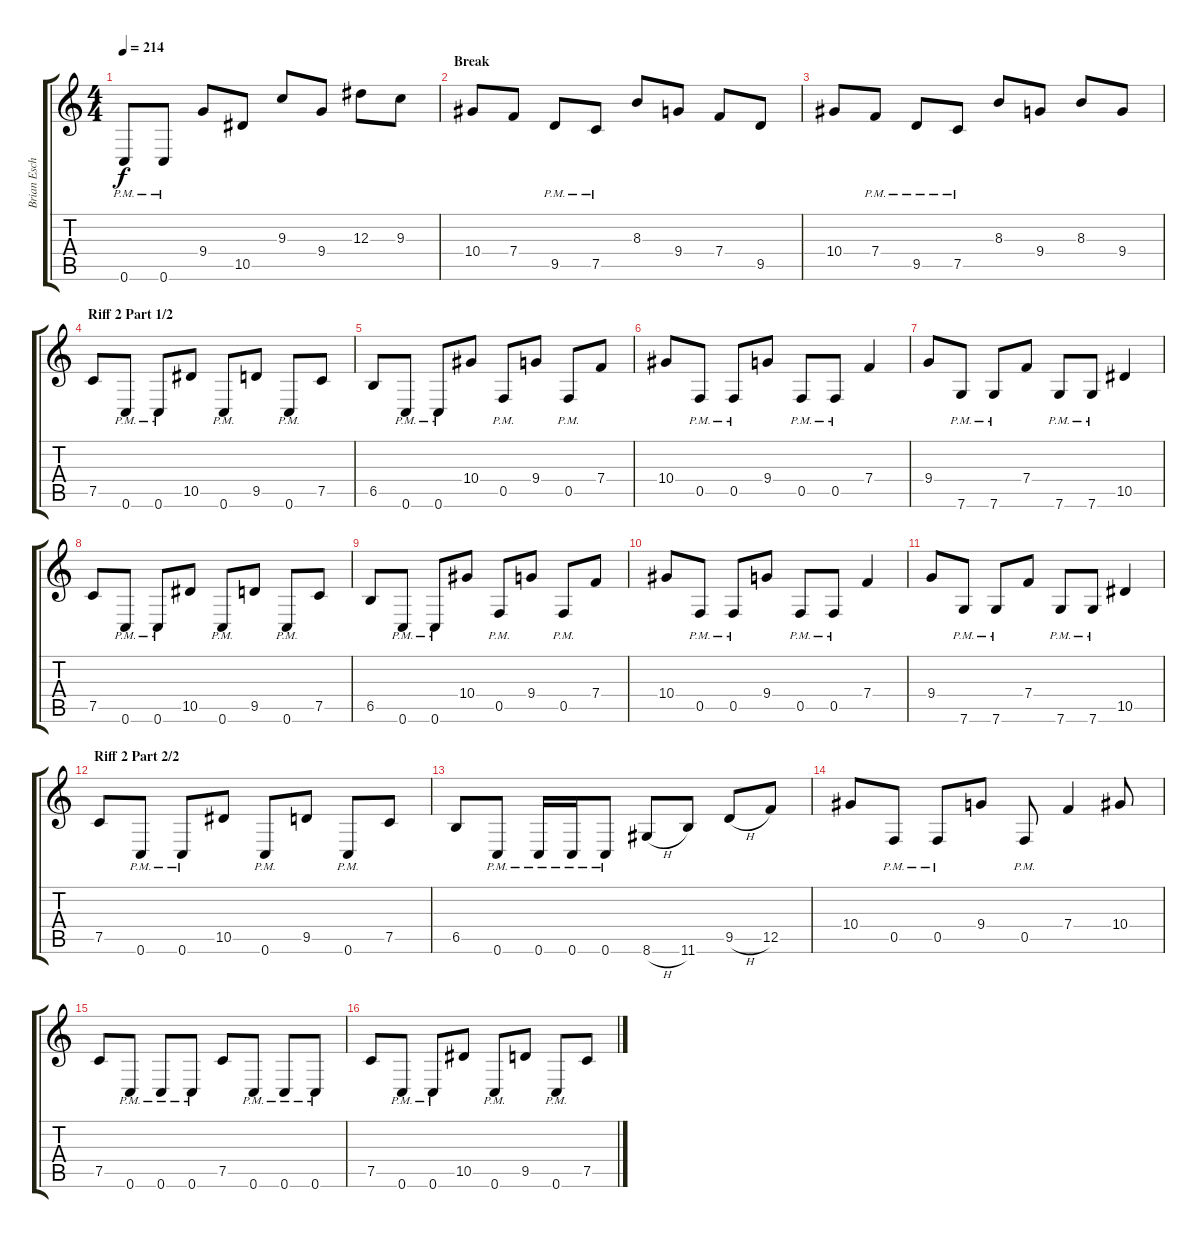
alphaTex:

\track ("Brian Eschbach (Guitar)" "Brian Esch") {instrument distortionguitar}
\staff {score tabs}
\tuning (C4 G3 Eb3 Bb2 F2 C2) {hide}
\ts (4 4)
\tempo 214
\clef g2
\ks c
0.6{pm}.8{dy f} 0.6{pm}.8 9.4.8 10.5.8 9.3.8 9.4.8 12.3.8 9.3.8 |
\section ("" "Break")
10.4.8 7.4.8 9.5{pm}.8 7.5{pm}.8 8.3.8 9.4.8 7.4.8 9.5.8 |
10.4.8 7.4{pm}.8 9.5{pm}.8 7.5{pm}.8 8.3.8 9.4.8 8.3.8 9.4.8 |
\section ("" "Riff 2 Part 1/2")
7.5.8 0.6{pm}.8 0.6{pm}.8 10.5.8 0.6{pm}.8 9.5.8 0.6{pm}.8 7.5.8 |
6.5.8 0.6{pm}.8 0.6{pm}.8 10.4.8 0.5{pm}.8 9.4.8 0.5{pm}.8 7.4.8 |
10.4.8 0.5{pm}.8 0.5{pm}.8 9.4.8 0.5{pm}.8 0.5{pm}.8 7.4.4 |
9.4.8 7.6{pm}.8 7.6{pm}.8 7.4.8 7.6{pm}.8 7.6{pm}.8 10.5.4 |
7.5.8 0.6{pm}.8 0.6{pm}.8 10.5.8 0.6{pm}.8 9.5.8 0.6{pm}.8 7.5.8 |
6.5.8 0.6{pm}.8 0.6{pm}.8 10.4.8 0.5{pm}.8 9.4.8 0.5{pm}.8 7.4.8 |
10.4.8 0.5{pm}.8 0.5{pm}.8 9.4.8 0.5{pm}.8 0.5{pm}.8 7.4.4 |
9.4.8 7.6{pm}.8 7.6{pm}.8 7.4.8 7.6{pm}.8 7.6{pm}.8 10.5.4 |
\section ("" "Riff 2 Part 2/2")
7.5.8 0.6{pm}.8 0.6{pm}.8 10.5.8 0.6{pm}.8 9.5.8 0.6{pm}.8 7.5.8 |
6.5.8 0.6{pm}.8 0.6{pm}.16 0.6{pm}.16 0.6{pm}.8 8.6{h}.8 11.6.8 9.5{h}.8 12.5.8 |
10.4.8 0.5{pm}.8 0.5{pm}.8 9.4.8 0.5{pm}.8 7.4.4 10.4.8 |
7.5.8 0.6{pm}.8 0.6{pm}.8 0.6{pm}.8 7.5.8 0.6{pm}.8 0.6{pm}.8 0.6{pm}.8 |
7.5.8 0.6{pm}.8 0.6{pm}.8 10.5.8 0.6{pm}.8 9.5.8 0.6{pm}.8 7.5.8
